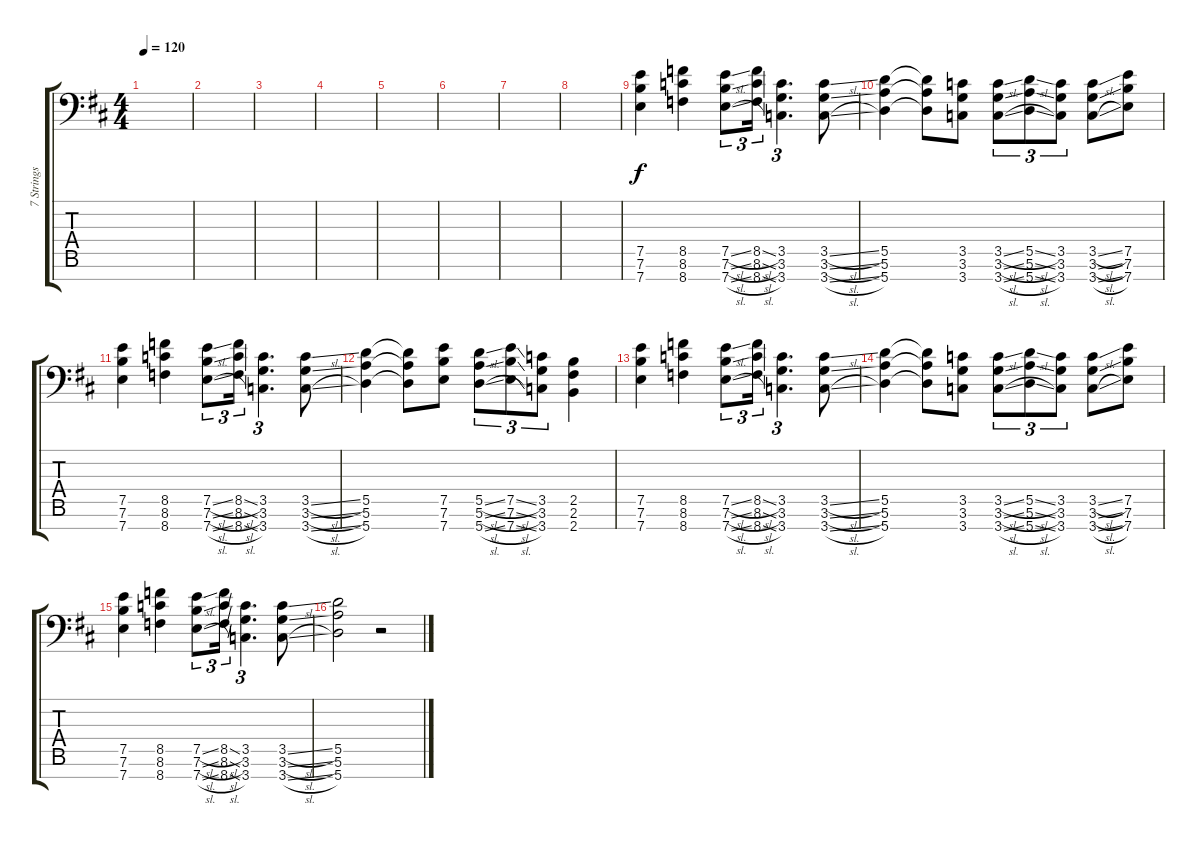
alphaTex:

\track ("7 Strings ElectricGuitar AEADGBE Tuning" "7 Strings ") {instrument distortionguitar}
\staff {score tabs}
\tuning (E4 B3 G3 D3 A2 E2 A1) {hide}
\ts (4 4)
\tempo 120
\clef f4
\ks d
|
|
|
|
|
|
|
|
(7.5 7.6 7.7).4 (8.5 8.6 8.7).4 (7.5{sl} 7.6{sl} 7.7{sl}).8{tu (3 2)} (8.5{sl} 8.6{sl} 8.7{sl}).16{tu (3 2)} (3.5 3.6 3.7).4{d tu (3 2)} (3.5{sl} 3.6{sl} 3.7{sl}).8 |
(5.5 5.6 5.7).4 (5.5{t} 5.6{t} 5.7{t}).8 (3.5 3.6 3.7).8 (3.5{sl} 3.6{sl} 3.7{sl}).8{tu (3 2)} (5.5{sl} 5.6{sl} 5.7{sl}).8{tu (3 2)} (3.5 3.6 3.7).8{tu (3 2)} (3.5{sl} 3.6{sl} 3.7{sl}).8 (7.5 7.6 7.7).8 |
(7.5 7.6 7.7).4 (8.5 8.6 8.7).4 (7.5{sl} 7.6{sl} 7.7{sl}).8{tu (3 2)} (8.5{sl} 8.6{sl} 8.7{sl}).16{tu (3 2)} (3.5 3.6 3.7).4{d tu (3 2)} (3.5{sl} 3.6{sl} 3.7{sl}).8 |
(5.5 5.6 5.7).4 (5.5{t} 5.6{t} 5.7{t}).8 (7.5 7.6 7.7).8 (5.5{sl} 5.6{sl} 5.7{sl}).8{tu (3 2)} (7.5{sl} 7.6{sl} 7.7{sl}).8{tu (3 2)} (3.5 3.6 3.7).8{tu (3 2)} (2.5 2.6 2.7).4 |
(7.5 7.6 7.7).4 (8.5 8.6 8.7).4 (7.5{sl} 7.6{sl} 7.7{sl}).8{tu (3 2)} (8.5{sl} 8.6{sl} 8.7{sl}).16{tu (3 2)} (3.5 3.6 3.7).4{d tu (3 2)} (3.5{sl} 3.6{sl} 3.7{sl}).8 |
(5.5 5.6 5.7).4 (5.5{t} 5.6{t} 5.7{t}).8 (3.5 3.6 3.7).8 (3.5{sl} 3.6{sl} 3.7{sl}).8{tu (3 2)} (5.5{sl} 5.6{sl} 5.7{sl}).8{tu (3 2)} (3.5 3.6 3.7).8{tu (3 2)} (3.5{sl} 3.6{sl} 3.7{sl}).8 (7.5 7.6 7.7).8 |
(7.5 7.6 7.7).4 (8.5 8.6 8.7).4 (7.5{sl} 7.6{sl} 7.7{sl}).8{tu (3 2)} (8.5{sl} 8.6{sl} 8.7{sl}).16{tu (3 2)} (3.5 3.6 3.7).4{d tu (3 2)} (3.5{sl} 3.6{sl} 3.7{sl}).8 |
(5.5 5.6 5.7).2 r.2
